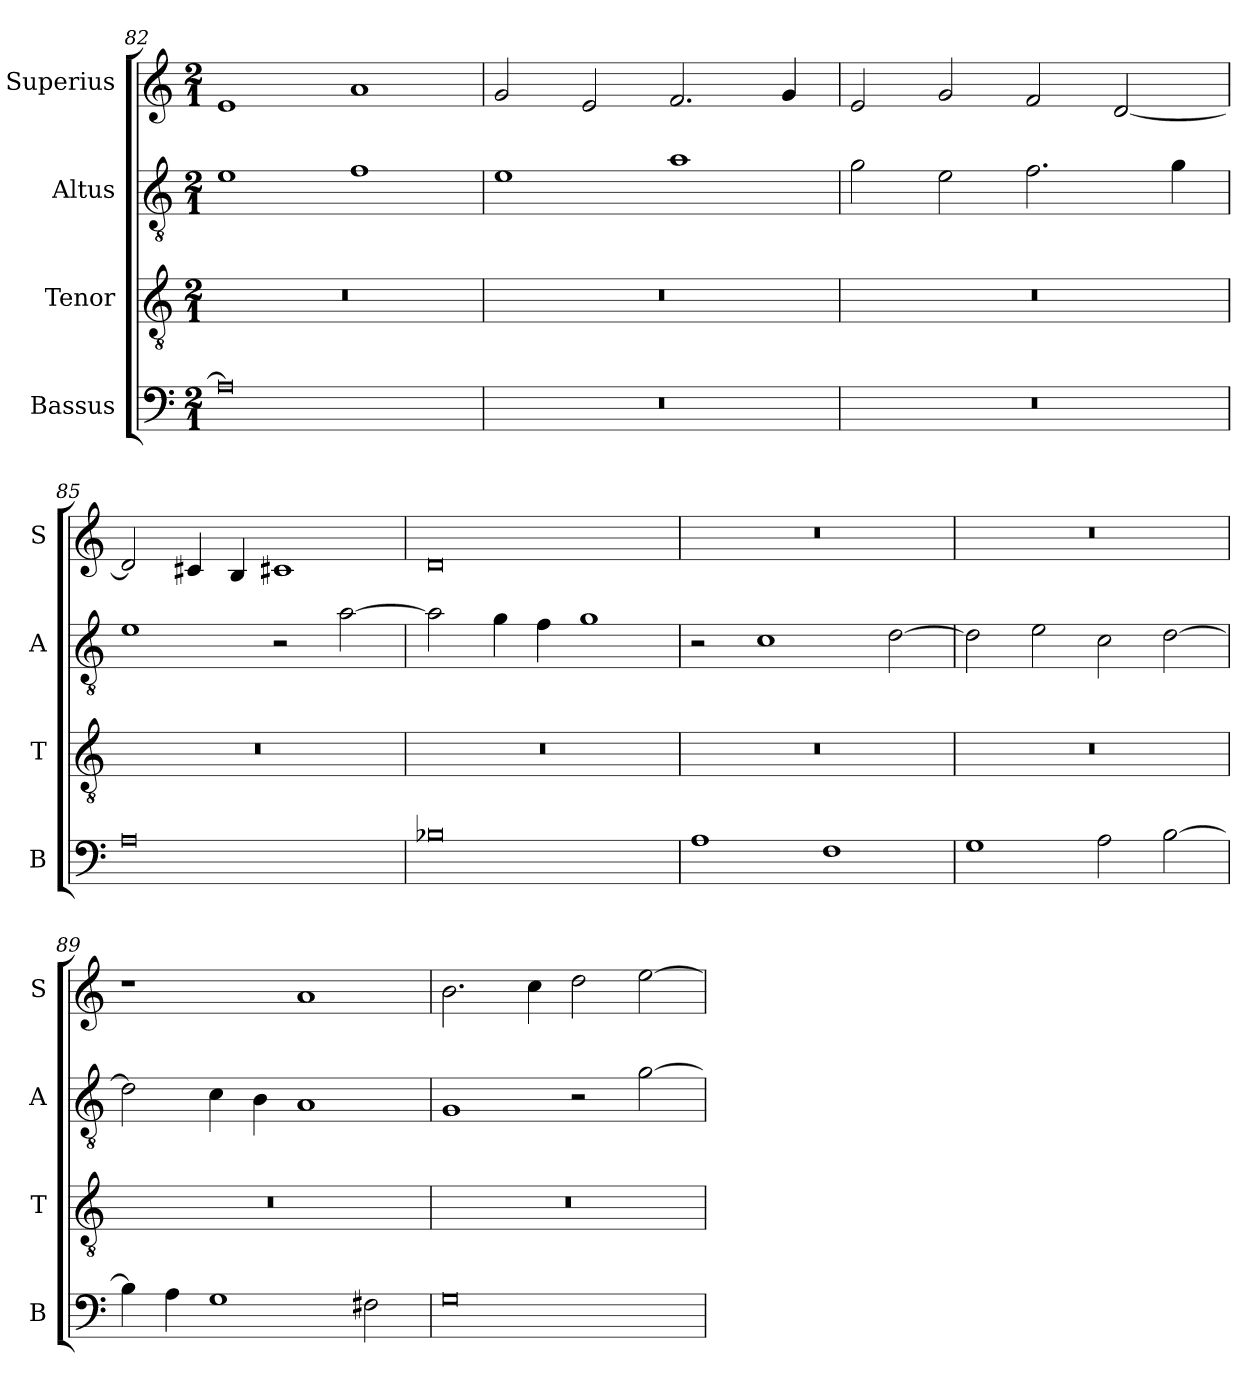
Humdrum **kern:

**kern	**kern	**kern	**kern
*part4	*part3	*part2	*part1
*staff4	*staff3	*staff2	*staff1
*I"Bassus	*I"Tenor	*I"Altus	*I"Superius
*I'B	*I'T	*I'A	*I'S
*clefF4	*clefGv2	*clefGv2	*clefG2
*k[]	*k[]	*k[]	*k[]
*M2/1	*M2/1	*M2/1	*M2/1
=82	=82	=82	=82
0A]	0r	1e	1e
.	.	1f	1a
=83	=83	=83	=83
0r	0r	1e	2g/
.	.	.	2e/
.	.	1a	2.f/
.	.	.	4g/
=84	=84	=84	=84
0r	0r	2g\	2e/
.	.	2e\	2g/
.	.	2.f\	2f/
.	.	.	[2d/
.	.	4g\	.
=85	=85	=85	=85
0A	0r	1e	2d/]
.	.	.	4c#X/
.	.	.	4B/
.	.	2r	1c#X
.	.	[2a\	.
=86	=86	=86	=86
0B-X	0r	2a\]	0d
.	.	4g\	.
.	.	4f\	.
.	.	1g	.
=87	=87	=87	=87
1A	0r	2r	0r
.	.	1c	.
1F	.	.	.
.	.	[2d\	.
=88	=88	=88	=88
1G	0r	2d\]	0r
.	.	2e\	.
2A\	.	2c\	.
[2B\	.	[2d\	.
=89	=89	=89	=89
4B\]	0r	2d\]	1r
4A\	.	.	.
1G	.	4c\	.
.	.	4B\	.
.	.	1A	1a
2F#X\	.	.	.
=90	=90	=90	=90
0G	0r	1G	2.b\
.	.	.	4cc\
.	.	2r	2dd\
.	.	[2g\	[2ee\
=	=	=	=
*-	*-	*-	*-
